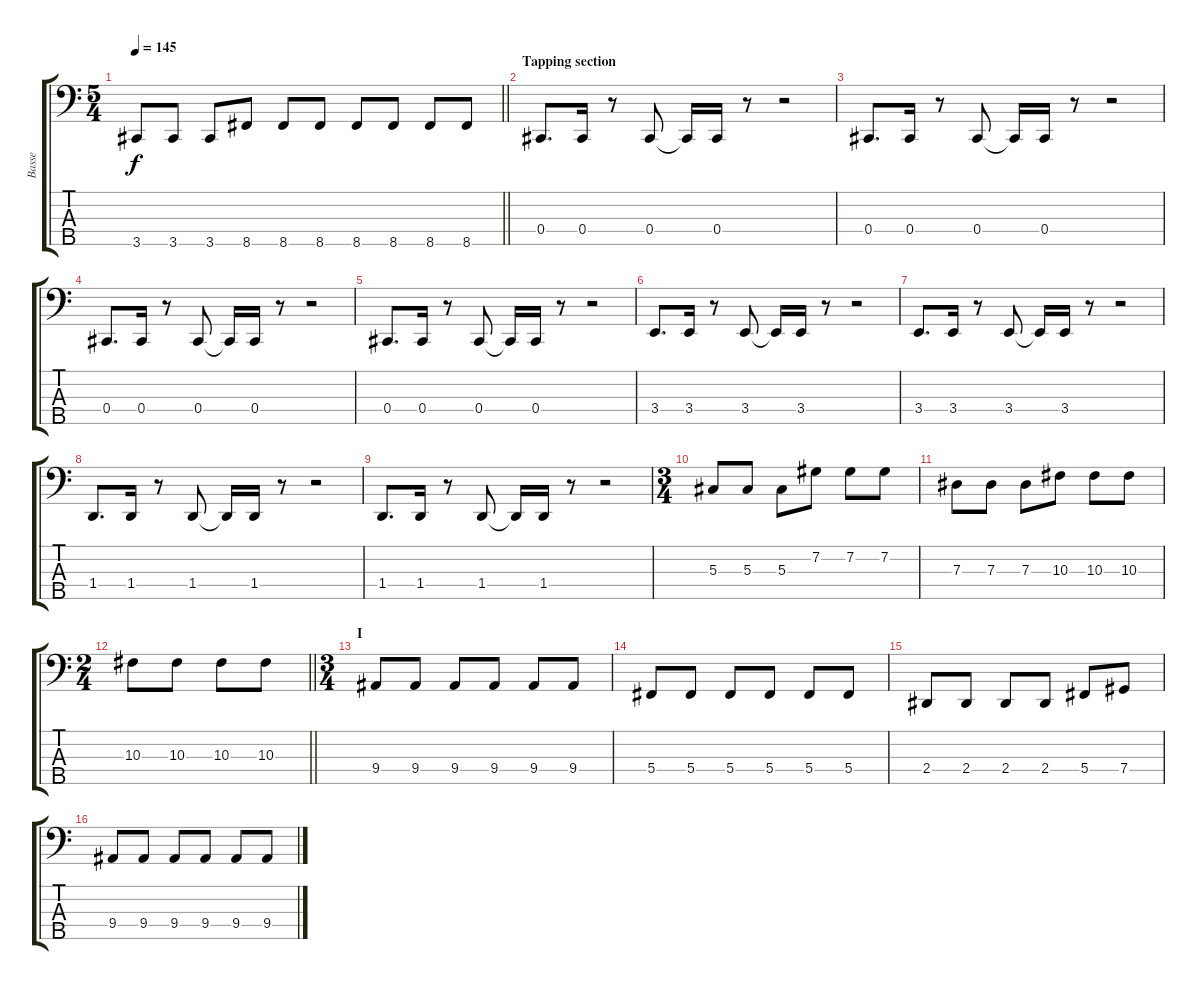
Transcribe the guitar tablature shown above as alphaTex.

\track ("Basse" "Basse") {instrument electricbasspick}
\staff {score tabs}
\tuning (Gb2 Db2 Ab1 Db1 Bb0) {hide}
\ts (5 4)
\tempo 145
\clef f4
\barLineRight lightlight
\ks c
3.5.8{dy f} 3.5.8 3.5.8 8.5.8 8.5.8 8.5.8 8.5.8 8.5.8 8.5.8 8.5.8 |
\section ("" "Tapping section")
0.4.8{d} 0.4.16 r.8 0.4.8 0.4{t}.16 0.4.16 r.8 r.2 |
0.4.8{d} 0.4.16 r.8 0.4.8 0.4{t}.16 0.4.16 r.8 r.2 |
0.4.8{d} 0.4.16 r.8 0.4.8 0.4{t}.16 0.4.16 r.8 r.2 |
0.4.8{d} 0.4.16 r.8 0.4.8 0.4{t}.16 0.4.16 r.8 r.2 |
3.4.8{d} 3.4.16 r.8 3.4.8 3.4{t}.16 3.4.16 r.8 r.2 |
3.4.8{d} 3.4.16 r.8 3.4.8 3.4{t}.16 3.4.16 r.8 r.2 |
1.4.8{d} 1.4.16 r.8 1.4.8 1.4{t}.16 1.4.16 r.8 r.2 |
1.4.8{d} 1.4.16 r.8 1.4.8 1.4{t}.16 1.4.16 r.8 r.2 |
\ts (3 4)
5.3.8 5.3.8 5.3.8 7.2.8 7.2.8 7.2.8 |
7.3.8 7.3.8 7.3.8 10.3.8 10.3.8 10.3.8 |
\ts (2 4)
\barLineRight lightlight
10.3.8 10.3.8 10.3.8 10.3.8 |
\ts (3 4)
\section ("" "I")
9.4.8 9.4.8 9.4.8 9.4.8 9.4.8 9.4.8 |
5.4.8 5.4.8 5.4.8 5.4.8 5.4.8 5.4.8 |
2.4.8 2.4.8 2.4.8 2.4.8 5.4.8 7.4.8 |
9.4.8 9.4.8 9.4.8 9.4.8 9.4.8 9.4.8
